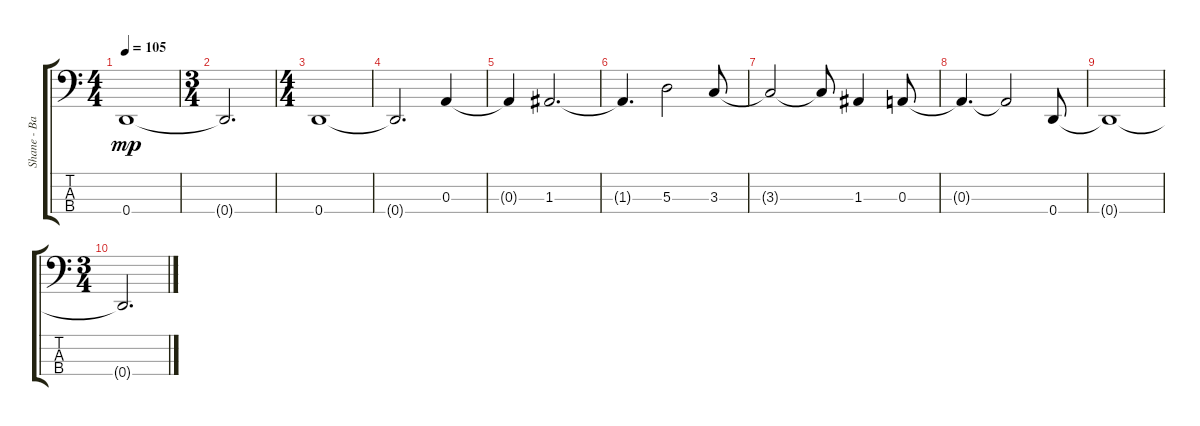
\track ("Shane - Bass" "Shane - Ba") {instrument electricbassfinger}
\staff {score tabs}
\tuning (G2 D2 A1 D1) {hide}
\ts (4 4)
\tempo 105
\clef f4
\ks c
0.4{t}.1{dy mp} |
\ts (3 4)
0.4{t}.2{d} |
\ts (4 4)
0.4.1 |
0.4{t}.2{d} 0.3.4 |
0.3{t}.4 1.3.2{d} |
1.3{t}.4{d} 5.3.2 3.3.8 |
3.3{t}.2 3.3{t}.8 1.3.4 0.3.8 |
0.3{t}.4{d} 0.3{t}.2 0.4.8 |
0.4{t}.1 |
\ts (3 4)
0.4{t}.2{d}
